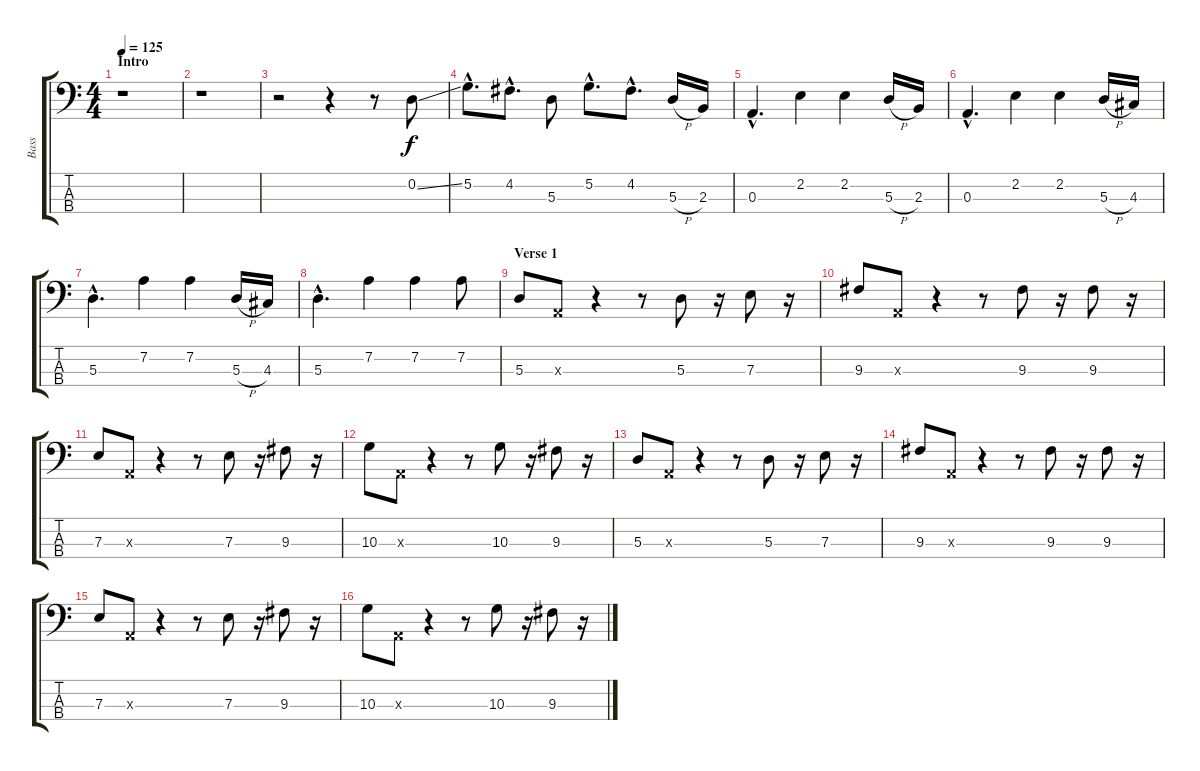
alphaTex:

\track ("Bass" "Bass") {instrument electricbassfinger}
\staff {score tabs}
\tuning (G2 D2 A1 E1) {hide}
\ts (4 4)
\section ("" "Intro")
\tempo 125
\clef f4
\ks c
r.1{dy f instrument electricbassfinger} |
r.1 |
r.2 r.4 r.8 0.2{ss}.8 |
5.2{hac}.8{d} 4.2{hac}.8{d} 5.3.8 5.2{hac}.8{d} 4.2{hac}.8{d} 5.3{h}.16 2.3.16 |
0.3{hac}.4{d} 2.2.4 2.2.4 5.3{h}.16 2.3.16 |
0.3{hac}.4{d} 2.2.4 2.2.4 5.3{h}.16 4.3.16 |
5.3{hac}.4{d} 7.2.4 7.2.4 5.3{h}.16 4.3.16 |
5.3{hac}.4{d} 7.2.4 7.2.4 7.2.8 |
\section ("" "Verse 1")
5.3.8 0.3{x}.8 r.4 r.8 5.3.8 r.16 7.3.8 r.16 |
9.3.8 0.3{x}.8 r.4 r.8 9.3.8 r.16 9.3.8 r.16 |
7.3.8 0.3{x}.8 r.4 r.8 7.3.8 r.16 9.3.8 r.16 |
10.3.8 0.3{x}.8 r.4 r.8 10.3.8 r.16 9.3.8 r.16 |
5.3.8 0.3{x}.8 r.4 r.8 5.3.8 r.16 7.3.8 r.16 |
9.3.8 0.3{x}.8 r.4 r.8 9.3.8 r.16 9.3.8 r.16 |
7.3.8 0.3{x}.8 r.4 r.8 7.3.8 r.16 9.3.8 r.16 |
10.3.8 0.3{x}.8 r.4 r.8 10.3.8 r.16 9.3.8 r.16
